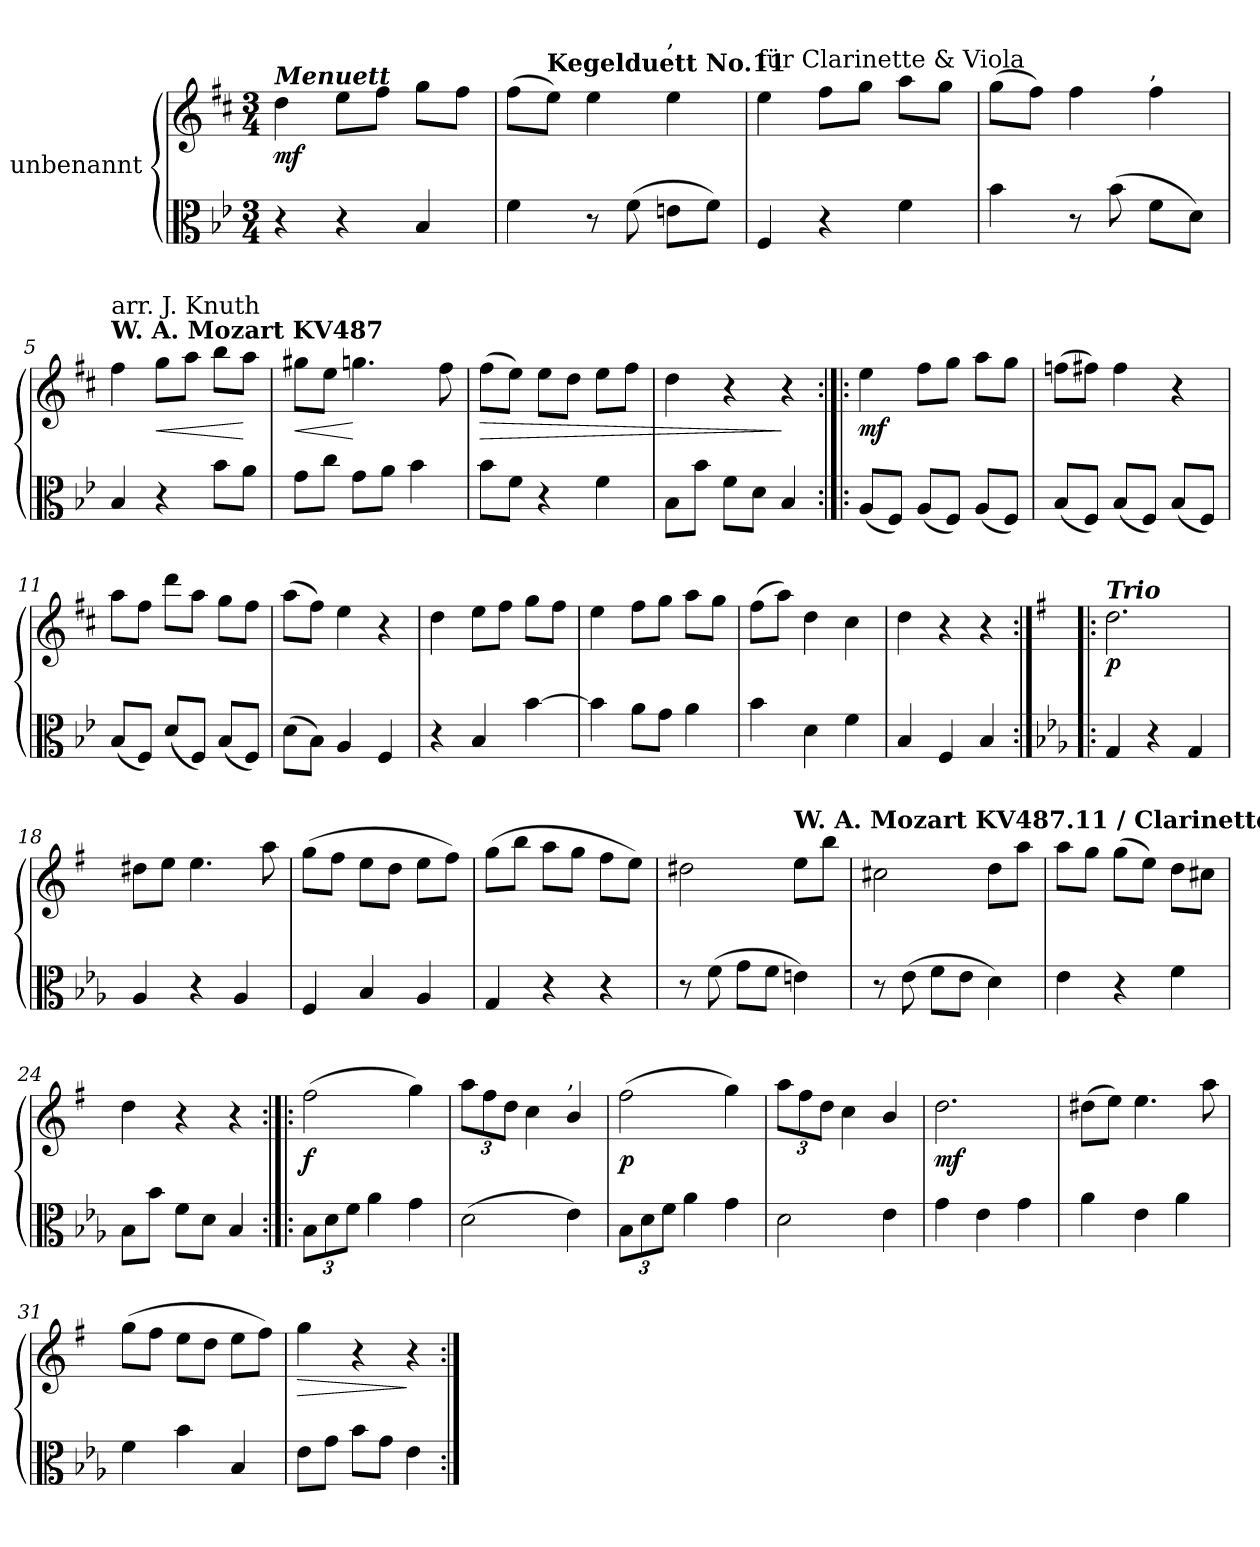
**kern	**kern	**dynam
*part2	*part1	*part1
*staff2	*staff1	*staff1
*I"unbenannt	*I"unbenannt	*
*clefC3	*clefG2	*
*ITrd-1c-2	*ITrd1c2	*
*k[]	*k[]	*
*M3/4	*M3/4	*
=1	=1	=1
!	!LO:TX:a:Bi:t=Menuett	!
!	!	!LO:DY:b
4r	4cc\	mf
4r	8dd\L	.
.	8ee\J	.
4c/	8ff\L	.
.	8ee\J	.
=2	=2	=2
4g\	(8ee\L	.
!	!LO:TX:a:B:t=Kegelduett No.11	!
.	8dd\J)	.
8r	4dd\	.
(8g\	.	.
!	!LO:TX:a:t=,	!
8f#X\L	4dd\	.
8g\J)	.	.
=3	=3	=3
!	!LO:TX:a:t=für Clarinette & Viola	!
4G/	4dd\	.
4r	8ee\L	.
.	8ff\J	.
4g\	8gg\L	.
.	8ff\J	.
!!LO:LB:g=z
=4	=4	=4
4cc\	(8ff\L	.
.	8ee\J)	.
8r	4ee\	.
(8cc\	.	.
!	!LO:TX:a:t=,	!
8g\L	4ee\	.
8e\J)	.	.
=5	=5	=5
!	!LO:TX:a:B:t=W. A. Mozart KV487	!
!	!LO:TX:a:t=arr. J. Knuth	!
4c/	4ee\	.
!	!	!LO:HP:b
4r	8ff\L	<
.	8gg\J	.
8cc\L	8aa\L	.
8b\J	8gg\J	[
!!LO:LB:g=z
=6	=6	=6
!	!	!LO:HP:b
8a\L	8ff#X\L	<
8dd\J	8dd\J	.
8a\L	4.ffn\	[
8b\J	.	.
4cc\	.	.
.	8ee\	.
=7	=7	=7
!	!	!LO:HP:b
8cc\L	(8ee\L	>
8g\J	8dd\J)	.
4r	8dd\L	.
.	8cc\J	.
4g\	8dd\L	.
.	8ee\J	.
=8	=8	=8
8c\L	4cc\	.
8cc\J	.	.
8g\L	4r	.
8e\J	.	.
4c/	4r	]
!!LO:LB:g=z
=9:|!|:	=9:|!|:	=9:|!|:
!	!	!LO:DY:b
(8B/L	4dd\	mf
8G/J)	.	.
(8B/L	8ee\L	.
8G/J)	8ff\J	.
(8B/L	8gg\L	.
8G/J)	8ff\J	.
=10	=10	=10
(8c/L	(8ee-X\L	.
8G/J)	8een\J)	.
(8c/L	4ee\	.
8G/J)	.	.
(8c/L	4r	.
8G/J)	.	.
!!LO:PB:g=z
=11	=11	=11
(8c/L	8gg\L	.
8G/J)	8ee\J	.
(8e/L	8ccc\L	.
8G/J)	8gg\J	.
(8c/L	8ff\L	.
8G/J)	8ee\J	.
=12	=12	=12
(8e\L	(8gg\L	.
8c\J)	8ee\J)	.
4B/	4dd\	.
4G/	4r	.
=13	=13	=13
4r	4cc\	.
4c/	8dd\L	.
.	8ee\J	.
[4cc\	8ff\L	.
.	8ee\J	.
!!LO:LB:g=z
=14	=14	=14
4cc\]	4dd\	.
8b\L	8ee\L	.
8a\J	8ff\J	.
4b\	8gg\L	.
.	8ff\J	.
=15	=15	=15
4cc\	(8ee\L	.
.	8gg\J)	.
4e\	4cc\	.
4g\	4b\	.
=16	=16	=16
4c/	4cc\	.
4G/	4r	.
4c/	4r	.
!!LO:LB:g=z
=17:|!|:	=17:|!|:	=17:|!|:
*k[b-]	*k[b-]	*
!	!LO:TX:a:Bi:t=Trio	!
!	!	!LO:DY:b
4A/	2.cc\	p
4r	.	.
4A/	.	.
=18	=18	=18
4B-/	8cc#X\L	.
.	8dd\J	.
4r	4.dd\	.
4B-/	.	.
.	8gg\	.
=19	=19	=19
4G/	(8ff\L	.
.	8ee\J	.
4c/	8dd\L	.
.	8cc\J	.
4B-/	8dd\L	.
.	8ee\J)	.
!!LO:LB:g=z
=20	=20	=20
4A/	(8ff\L	.
.	8aa\J	.
4r	8gg\L	.
.	8ff\J	.
4r	8ee\L	.
.	8dd\J)	.
=21	=21	=21
8r	2cc#X\	.
(8g\	.	.
8a\L	.	.
8g\J	.	.
!	!LO:TX:a:B:t=W. A. Mozart KV487.11 / Clarinette & Viola	!
4f#X\)	8dd\L	.
.	8aa\J	.
!!LO:LB:g=z
=22	=22	=22
8r	2bn\	.
(8f\	.	.
8g\L	.	.
8f\J	.	.
4e\)	8cc\L	.
.	8gg\J	.
=23	=23	=23
4f\	8gg\L	.
.	8ff\J	.
4r	(8ff\L	.
.	8dd\J)	.
4g\	8cc\L	.
.	8bn\J	.
=24	=24	=24
8c\L	4cc\	.
8cc\J	.	.
8g\L	4r	.
8e\J	.	.
4c/	4r	.
!!LO:PB:g=z
=25:|!|:	=25:|!|:	=25:|!|:
*Xbrackettup	*	*
!	!	!LO:DY:b
12c\L	(2ee\	f
12e\	.	.
12g\J	.	.
4b-\	.	.
4a\	4ff\)	.
=26	=26	=26
*	*Xbrackettup	*
(2e\	12gg\L	.
.	12ee\	.
.	12cc\J	.
.	4b-\	.
!	!LO:TX:a:t=,	!
4f\)	4a/	.
!!LO:LB:g=z
=27	=27	=27
!	!	!LO:DY:b
12c\L	(2ee\	p
12e\	.	.
12g\J	.	.
4b-\	.	.
4a\	4ff\)	.
=28	=28	=28
2e\	12gg\L	.
.	12ee\	.
.	12cc\J	.
.	4b-\	.
4f\	4a/	.
=29	=29	=29
!	!	!LO:DY:b
4a\	2.cc\	mf
4f\	.	.
4a\	.	.
=30	=30	=30
4b-\	(8cc#X\L	.
.	8dd\J)	.
4f\	4.dd\	.
4b-\	.	.
.	8gg\	.
!!LO:LB:g=z
=31	=31	=31
4g\	(8ff\L	.
.	8ee\J	.
4cc\	8dd\L	.
.	8cc\J	.
4c/	8dd\L	.
.	8ee\J)	.
=32	=32	=32
!	!	!LO:HP:b
8f\L	4ff\	>
8a\J	.	.
8cc\L	4r	.
8a\J	.	.
4f\	4r	]
=:|!	=:|!	=:|!
*-	*-	*-
